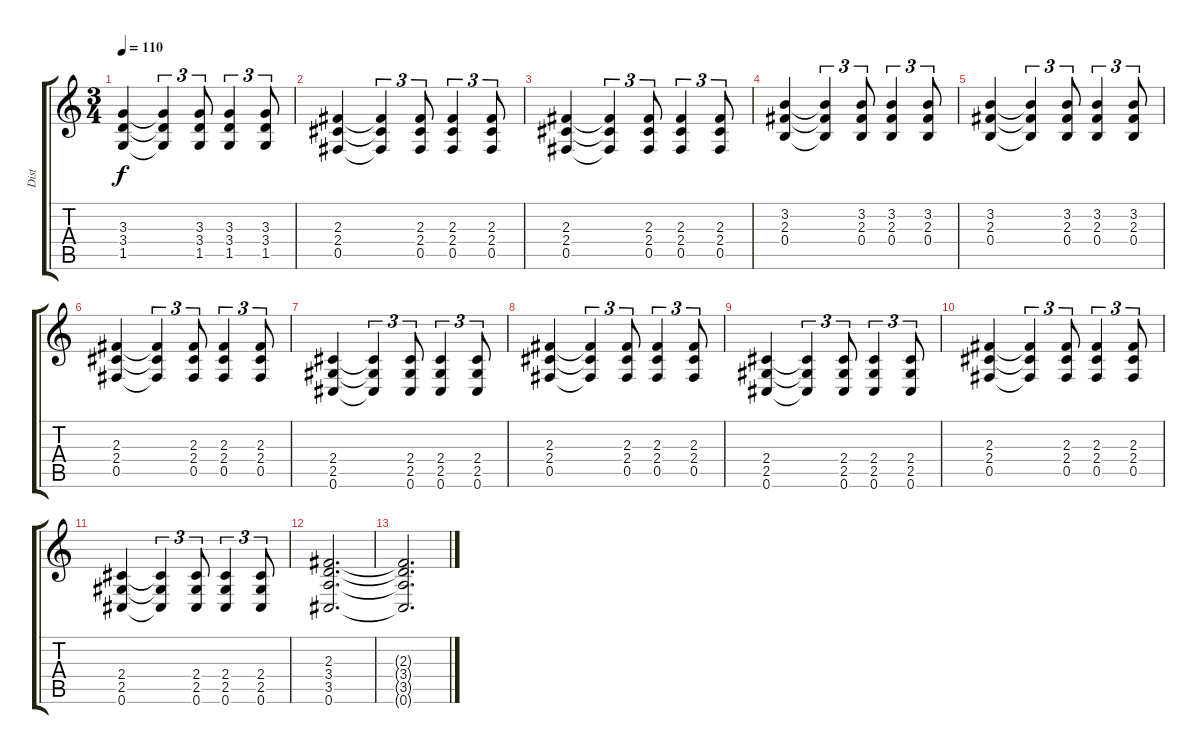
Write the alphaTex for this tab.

\track ("Dist" "Dist") {instrument distortionguitar}
\staff {score tabs}
\tuning (Db4 Ab3 E3 B2 Gb2 Db2) {hide}
\ts (3 4)
\tempo 110
\clef g2
\ks c
(3.3 3.4 1.5).4{dy f} (3.3{t} 3.4{t} 1.5{t}).4{tu (3 2)} (3.3 3.4 1.5).8{tu (3 2)} (3.3 3.4 1.5).4{tu (3 2)} (3.3 3.4 1.5).8{tu (3 2)} |
(2.3 2.4 0.5).4 (2.3{t} 2.4{t} 0.5{t}).4{tu (3 2)} (2.3 2.4 0.5).8{tu (3 2)} (2.3 2.4 0.5).4{tu (3 2)} (2.3 2.4 0.5).8{tu (3 2)} |
(2.3 2.4 0.5).4 (2.3{t} 2.4{t} 0.5{t}).4{tu (3 2)} (2.3 2.4 0.5).8{tu (3 2)} (2.3 2.4 0.5).4{tu (3 2)} (2.3 2.4 0.5).8{tu (3 2)} |
(3.2 2.3 0.4).4 (3.2{t} 2.3{t} 0.4{t}).4{tu (3 2)} (3.2 2.3 0.4).8{tu (3 2)} (3.2 2.3 0.4).4{tu (3 2)} (3.2 2.3 0.4).8{tu (3 2)} |
(3.2 2.3 0.4).4 (3.2{t} 2.3{t} 0.4{t}).4{tu (3 2)} (3.2 2.3 0.4).8{tu (3 2)} (3.2 2.3 0.4).4{tu (3 2)} (3.2 2.3 0.4).8{tu (3 2)} |
(2.3 2.4 0.5).4 (2.3{t} 2.4{t} 0.5{t}).4{tu (3 2)} (2.3 2.4 0.5).8{tu (3 2)} (2.3 2.4 0.5).4{tu (3 2)} (2.3 2.4 0.5).8{tu (3 2)} |
(2.4 2.5 0.6).4 (2.4{t} 2.5{t} 0.6{t}).4{tu (3 2)} (2.4 2.5 0.6).8{tu (3 2)} (2.4 2.5 0.6).4{tu (3 2)} (2.4 2.5 0.6).8{tu (3 2)} |
(2.3 2.4 0.5).4 (2.3{t} 2.4{t} 0.5{t}).4{tu (3 2)} (2.3 2.4 0.5).8{tu (3 2)} (2.3 2.4 0.5).4{tu (3 2)} (2.3 2.4 0.5).8{tu (3 2)} |
(2.4 2.5 0.6).4 (2.4{t} 2.5{t} 0.6{t}).4{tu (3 2)} (2.4 2.5 0.6).8{tu (3 2)} (2.4 2.5 0.6).4{tu (3 2)} (2.4 2.5 0.6).8{tu (3 2)} |
(2.3 2.4 0.5).4 (2.3{t} 2.4{t} 0.5{t}).4{tu (3 2)} (2.3 2.4 0.5).8{tu (3 2)} (2.3 2.4 0.5).4{tu (3 2)} (2.3 2.4 0.5).8{tu (3 2)} |
(2.4 2.5 0.6).4 (2.4{t} 2.5{t} 0.6{t}).4{tu (3 2)} (2.4 2.5 0.6).8{tu (3 2)} (2.4 2.5 0.6).4{tu (3 2)} (2.4 2.5 0.6).8{tu (3 2)} |
(2.3 3.4 3.5 0.6).2{d volume 0} |
(2.3{t} 3.4{t} 3.5{t} 0.6{t}).2{d}
